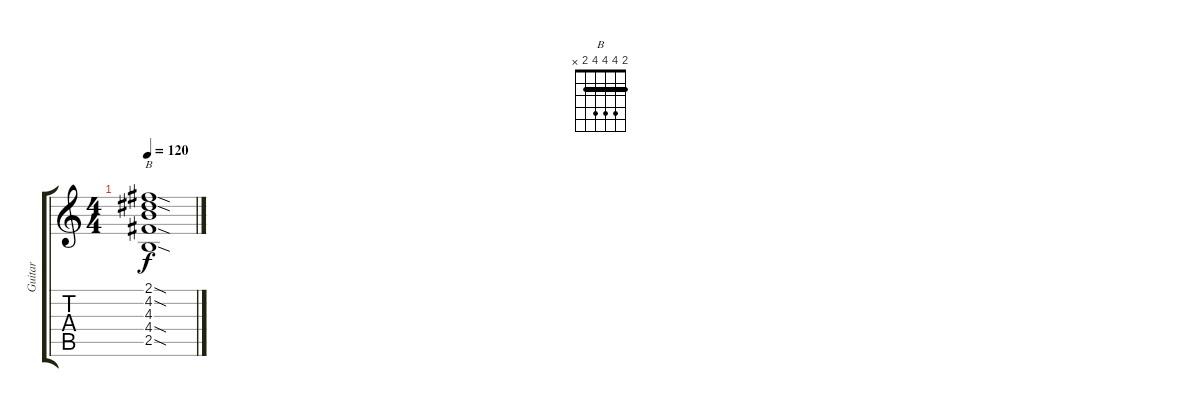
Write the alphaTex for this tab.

\track ("Guitar" "Guitar") {instrument electricguitarmuted}
\staff {score tabs}
\tuning (E4 B3 G3 D3 A2 E2) {hide}
\chord ("B" 2 4 4 4 2 x) {barre 2}
\ts (4 4)
\tempo 120
\clef g2
\ks c
(2.1{sod} 4.2{sod} 4.3 4.4{sod} 2.5{sod}).1{ch "B" dy f}
